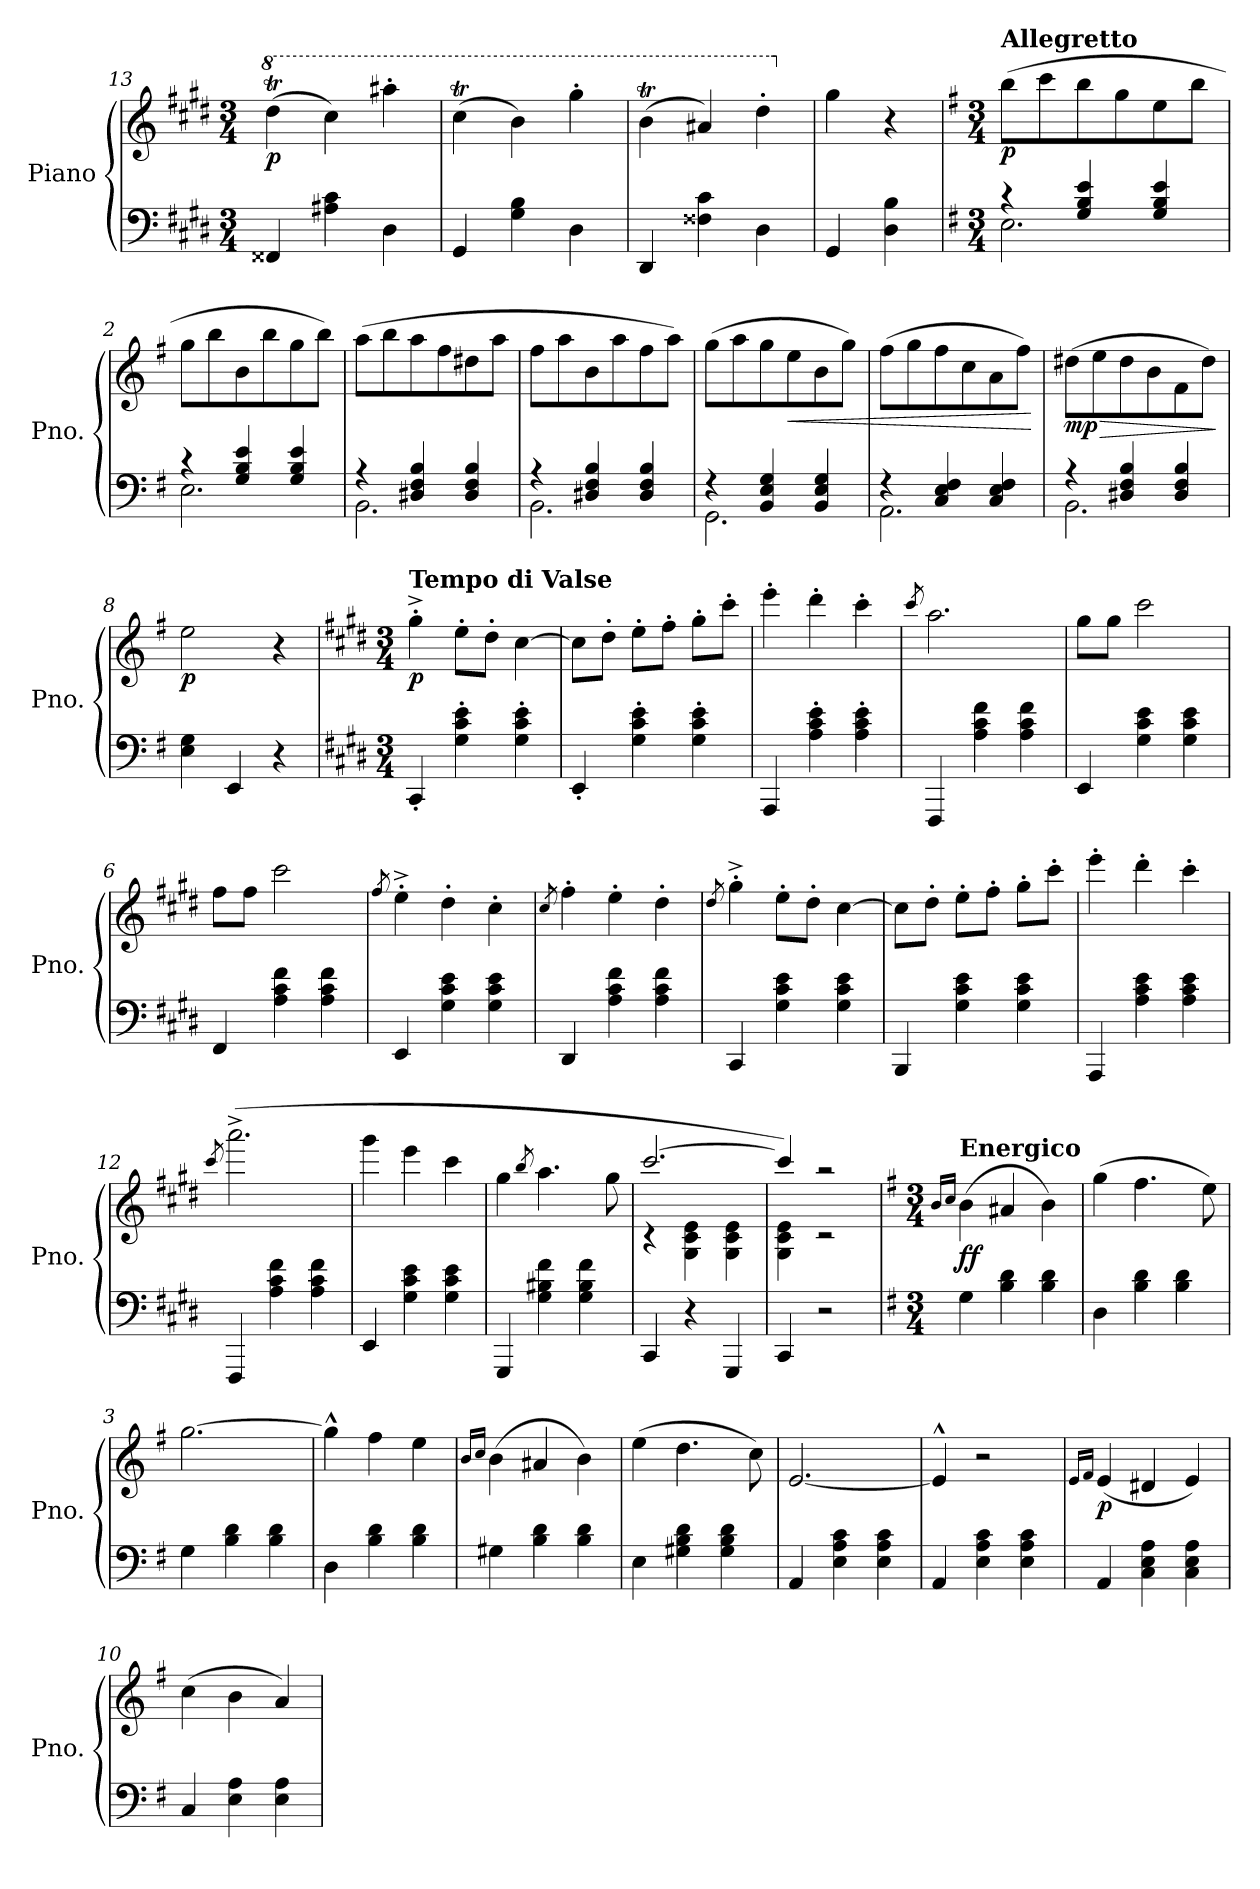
**kern	**kern	**dynam
*part1	*part1	*part1
*staff2	*staff1	*staff1/2
*I"Piano	*	*
*I'Pno.	*	*
*clefF4	*clefG2	*
*k[f#c#g#d#]	*k[f#c#g#d#]	*
*M3/4	*M3/4	*
*	*8va	*
=13	=13	=13
!	!	!LO:DY:b
4FF##X/	(>4ddd#t\	p
4A#X\ 4c#\	4ccc#\)	.
4D#\	4aaa#X'\	.
=14	=14	=14
4GG#/	(>4ccc#T\	.
4G#\ 4B\	4bb\)	.
4D#\	4ggg#'\	.
=15	=15	=15
4DD#/	(>4bbT\	.
4F##X\ 4c#\	4aa#X/)	.
4D#\	4ddd#'\	.
=16	=16	=16
*	*X8va	*
4GG#/	4gg#\	.
4D#\ 4B\	4r	.
!!LO:PB:g=z
=1	=1	=1
!!LO:REH:place=s1:a:B:fs=14:t=8
*k[f#]	*k[f#]	*
*M3/4	*M3/4	*
*^	*	*
!	!	!LO:TX:a:B:t=Allegretto	!
!	!	!	!LO:DY:b
4r	2.E\	(>8bb\L	p
.	.	8ccc\	.
4G/ 4B/ 4e/	.	8bb\	.
.	.	8gg\	.
4G/ 4B/ 4e/	.	8ee\	.
.	.	8bb\J	.
=2	=2	=2	=2
4r	2.E\	8gg\L	.
.	.	8bb\	.
4G/ 4B/ 4e/	.	8b\	.
.	.	8bb\	.
4G/ 4B/ 4e/	.	8gg\	.
.	.	8bb\J)	.
=3	=3	=3	=3
4r	2.BB\	(>8aa\L	.
.	.	8bb\	.
4D#X/ 4F#/ 4B/	.	8aa\	.
.	.	8ff#\	.
4D#/ 4F#/ 4B/	.	8dd#X\	.
.	.	8aa\J	.
=4	=4	=4	=4
4r	2.BB\	8ff#\L	.
.	.	8aa\	.
4D#X/ 4F#/ 4B/	.	8b\	.
.	.	8aa\	.
4D#/ 4F#/ 4B/	.	8ff#\	.
.	.	8aa\J)	.
!!LO:LB:g=z
=5	=5	=5	=5
4r	2.GG\	(>8gg\L	.
.	.	8aa\	.
4BB/ 4E/ 4G/	.	8gg\	.
!	!	!	!LO:HP:b
.	.	8ee\	<
4BB/ 4E/ 4G/	.	8b\	.
.	.	8gg\J)	.
=6	=6	=6	=6
4r	2.AA\	(>8ff#\L	.
.	.	8gg\	.
4C/ 4E/ 4F#/	.	8ff#\	.
.	.	8cc\	.
4C/ 4E/ 4F#/	.	8a\	.
.	.	8ff#\J)	.
*v	*v	*	*
.	.	[
=7	=7	=7
*^	*	*
!	!	!	!LO:HP:b
!	!	!	!LO:DY:n=1:b
4r	2.BB\	(>8dd#X\L	> mp
.	.	8ee\	.
4D#X/ 4F#/ 4B/	.	8dd#\	.
.	.	8b\	.
4D#/ 4F#/ 4B/	.	8f#\	.
.	.	8dd#\J)	.
*v	*v	*	*
.	.	]
=8	=8	=8
!	!	!LO:DY:b
4E\ 4G\	2ee\	p
4EE/	.	.
4r	4r	.
!!LO:LB:g=z
=1	=1	=1
!!LO:REH:place=s1:a:B:fs=14:t=9
*k[f#c#g#d#]	*k[f#c#g#d#]	*
*M3/4	*M3/4	*
!	!LO:TX:a:B:t=Tempo di Valse	!
!	!	!LO:DY:b
4CC#'/	4gg#'^\	p
4G#\' 4c#\' 4e\'	8ee'\L	.
.	8dd#'\J	.
4G#\' 4c#\' 4e\'	[4cc#\	.
=2	=2	=2
4EE'/	8cc#\L]	.
.	8dd#'\J	.
4G#\' 4c#\' 4e\'	8ee'\L	.
.	8ff#'\J	.
4G#\' 4c#\' 4e\'	8gg#'\L	.
.	8ccc#'\J	.
=3	=3	=3
4AAA/	4eee'\	.
4A\' 4c#\' 4e\'	4ddd#'\	.
4A\' 4c#\' 4e\'	4ccc#'\	.
=4	=4	=4
.	8qccc#/	.
4FFF#/	2.aa\	.
4A\ 4c#\ 4f#\	.	.
4A\ 4c#\ 4f#\	.	.
=5	=5	=5
4EE/	8gg#\L	.
.	8gg#\J	.
4G#\ 4c#\ 4e\	2ccc#\	.
4G#\ 4c#\ 4e\	.	.
=6	=6	=6
4FF#/	8ff#\L	.
.	8ff#\J	.
4A\ 4c#\ 4f#\	2ccc#\	.
4A\ 4c#\ 4f#\	.	.
=7	=7	=7
.	8qff#/	.
4EE/	4ee'^\	.
4G#\ 4c#\ 4e\	4dd#'\	.
4G#\ 4c#\ 4e\	4cc#'\	.
=8	=8	=8
.	8qcc#/	.
4DD#/	4ff#'\	.
4A\ 4c#\ 4f#\	4ee'\	.
4A\ 4c#\ 4f#\	4dd#'\	.
!!LO:LB:g=z
=9	=9	=9
.	8qdd#/	.
4CC#/	4gg#'^\	.
4G#\ 4c#\ 4e\	8ee'\L	.
.	8dd#'\J	.
4G#\ 4c#\ 4e\	[4cc#\	.
=10	=10	=10
4BBB/	8cc#\L]	.
.	8dd#'\J	.
4G#\ 4c#\ 4e\	8ee'\L	.
.	8ff#'\J	.
4G#\ 4c#\ 4e\	8gg#'\L	.
.	8ccc#'\J	.
=11	=11	=11
4AAA/	4eee'\	.
4A\ 4c#\ 4e\	4ddd#'\	.
4A\ 4c#\ 4e\	4ccc#'\	.
=12	=12	=12
.	8qccc#/	.
4FFF#/	(>2.aaa^\	.
4A\ 4c#\ 4f#\	.	.
4A\ 4c#\ 4f#\	.	.
=13	=13	=13
4EE/	4ggg#\	.
4G#\ 4c#\ 4e\	4eee\	.
4G#\ 4c#\ 4e\	4ccc#\	.
=14	=14	=14
4GGG#/	4gg#\	.
.	8qbb/	.
4G#\ 4B#X\ 4f#\	4.aa\	.
4G#\ 4B#\ 4f#\	.	.
.	8gg#\	.
=15	=15	=15
*	*^	*
4CC#/	[2.ccc#/	4r	.
4r	.	4G#\ 4c#\ 4e\	.
4GGG#/	.	4G#\ 4c#\ 4e\	.
=16	=16	=16	=16
4CC#/	4ccc#/])	4G#\ 4c#\ 4e\	.
2r	2r	2r	.
*	*v	*v	*
!!LO:LB:g=z
=1	=1	=1
!!LO:REH:place=s1:a:B:fs=14:t=10
*k[f#]	*k[f#]	*
*M3/4	*M3/4	*
.	16qb/LL	.
.	16qcc/JJ	.
!	!LO:TX:a:B:t=Energico	!
!	!	!LO:DY:b
4G\	(>4b\	ff
4B\ 4d\	4a#X/	.
4B\ 4d\	4b\)	.
=2	=2	=2
4D\	(>4gg\	.
4B\ 4d\	4.ff#\	.
4B\ 4d\	.	.
.	8ee\)	.
=3	=3	=3
4G\	[2.gg\	.
4B\ 4d\	.	.
4B\ 4d\	.	.
=4	=4	=4
4D\	4gg^^\]	.
4B\ 4d\	4ff#\	.
4B\ 4d\	4ee\	.
=5	=5	=5
.	16qb/LL	.
.	16qcc/JJ	.
4G#X\	(>4b\	.
4B\ 4d\	4a#X/	.
4B\ 4d\	4b\)	.
=6	=6	=6
4E\	(>4ee\	.
4G#X\ 4B\ 4d\	4.dd\	.
4G#\ 4B\ 4d\	.	.
.	8cc\)	.
=7	=7	=7
4AA/	[2.e/	.
4E\ 4A\ 4c\	.	.
4E\ 4A\ 4c\	.	.
=8	=8	=8
4AA/	4e^^/]	.
4E\ 4A\ 4c\	2r	.
4E\ 4A\ 4c\	.	.
!!LO:PB:g=z
=9	=9	=9
.	16qe/LL	.
.	16qf#/JJ	.
!	!	!LO:DY:b
4AA/	(<4e/	p
4C\ 4E\ 4A\	4d#X/	.
4C\ 4E\ 4A\	4e/)	.
=10	=10	=10
4C/	(>4cc\	.
4E\ 4A\	4b\	.
4E\ 4A\	4a/)	.
=	=	=
*-	*-	*-
